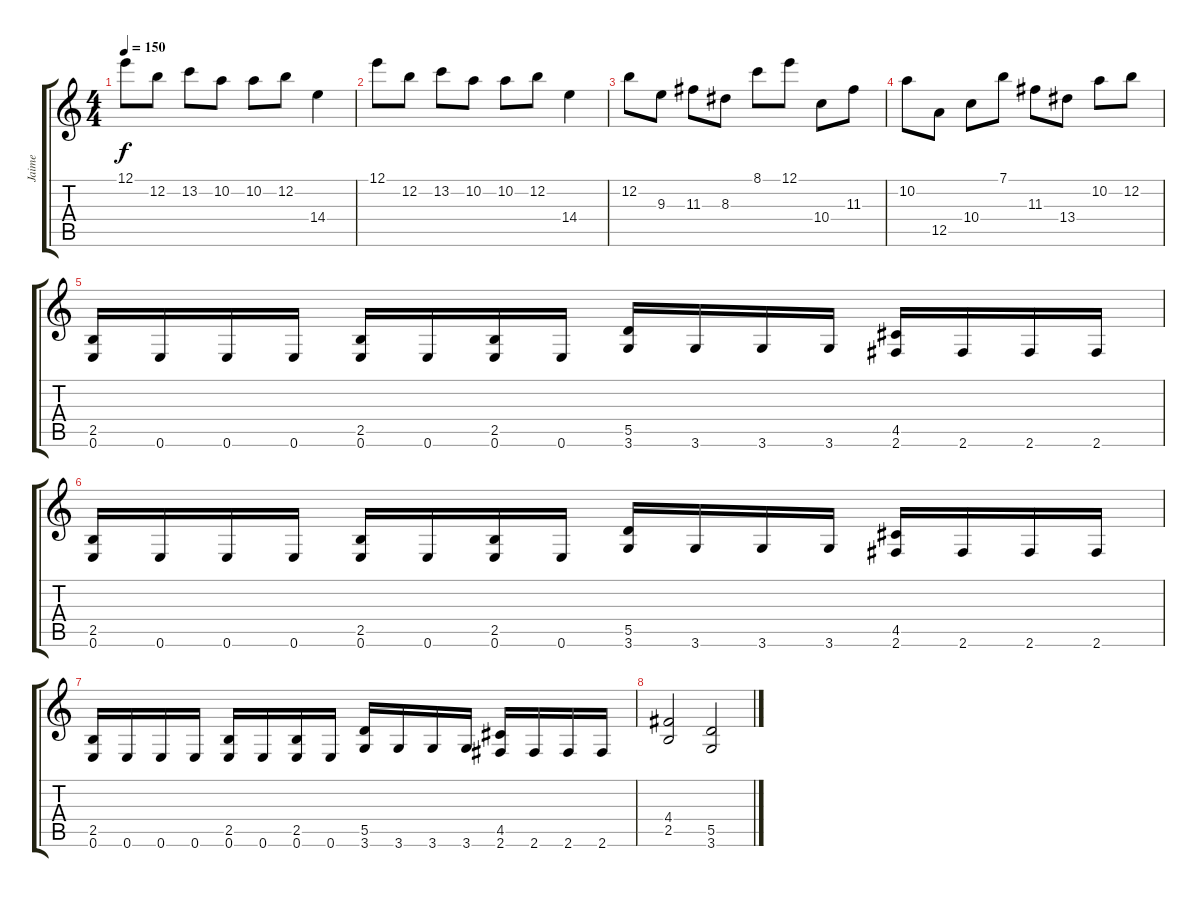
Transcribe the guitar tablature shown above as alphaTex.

\track ("Jaime" "Jaime") {instrument distortionguitar}
\staff {score tabs}
\tuning (E4 B3 G3 D3 A2 E2) {hide}
\ts (4 4)
\tempo 150
\clef g2
\ks c
12.1.8{dy f} 12.2.8 13.2.8 10.2.8 10.2.8 12.2.8 14.4.4 |
12.1.8 12.2.8 13.2.8 10.2.8 10.2.8 12.2.8 14.4.4 |
12.2.8 9.3.8 11.3.8 8.3.8 8.1.8 12.1.8 10.4.8 11.3.8 |
10.2.8 12.5.8 10.4.8 7.1.8 11.3.8 13.4.8 10.2.8 12.2.8 |
(2.5 0.6).16 0.6.16 0.6.16 0.6.16 (2.5 0.6).16 0.6.16 (2.5 0.6).16 0.6.16 (5.5 3.6).16 3.6.16 3.6.16 3.6.16 (4.5 2.6).16 2.6.16 2.6.16 2.6.16 |
(2.5 0.6).16 0.6.16 0.6.16 0.6.16 (2.5 0.6).16 0.6.16 (2.5 0.6).16 0.6.16 (5.5 3.6).16 3.6.16 3.6.16 3.6.16 (4.5 2.6).16 2.6.16 2.6.16 2.6.16 |
(2.5 0.6).16 0.6.16 0.6.16 0.6.16 (2.5 0.6).16 0.6.16 (2.5 0.6).16 0.6.16 (5.5 3.6).16 3.6.16 3.6.16 3.6.16 (4.5 2.6).16 2.6.16 2.6.16 2.6.16 |
(4.4 2.5).2 (5.5 3.6).2
